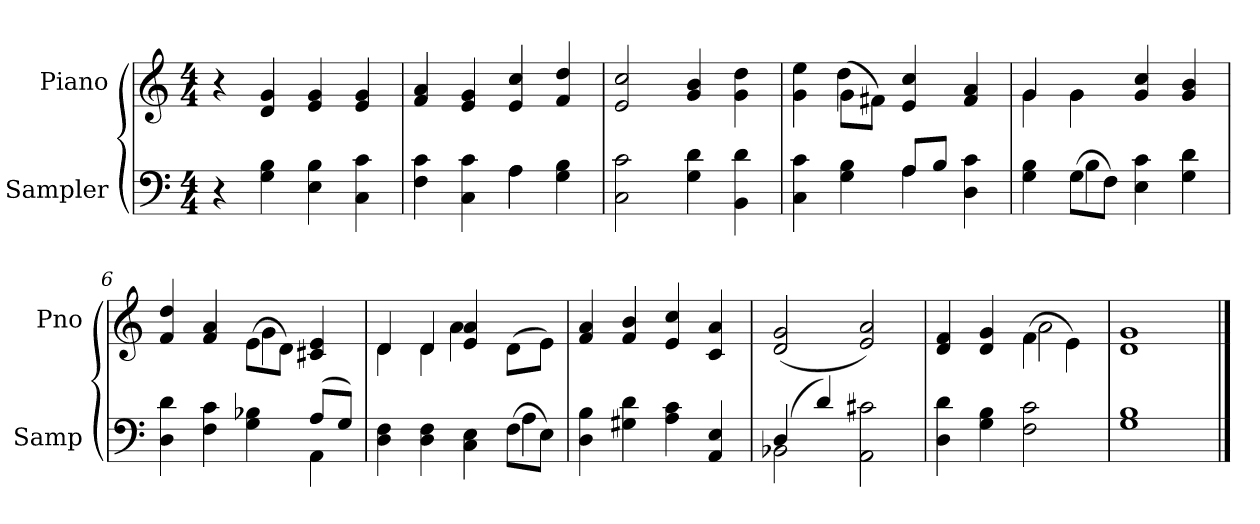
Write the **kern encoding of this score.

**kern	**kern
*part2	*part1
*staff2	*staff1
*I"Sampler	*I"Piano
*I'Samp	*I'Pno
*clefF4	*clefG2
*M4/4	*M4/4
=1	=1
4r	4r
4G 4B	4d 4g
4E 4B	4e 4g
4C 4c	4e 4g
=2	=2
*^	*
4F 4c	2ryy	4f 4a
4C 4c	.	4e 4g
4A\	4A	4e 4cc
4G 4B	4ryy	4f 4dd
*v	*v	*
=3	=3
2C 2c	2e 2cc
4G 4d	4g 4b
4BB 4d	4g 4dd
=4	=4
*^	*^
4C 4c	2ryy	4g 4ee	4ryy
4G 4B	.	(8g\L	4dd
.	.	8f#X\J)	.
8A/L	4A	4e 4cc	2ryy
8B/J	.	.	.
4D 4c	4ryy	4f# 4a	.
=5	=5	=5	=5
4G 4B	4ryy	4g/	4g
(8G\L	4B	4g\	4g
8F\J)	.	.	.
4E 4c	2ryy	4g 4cc	2ryy
4G 4d	.	4g 4b	.
=6	=6	=6	=6
4D 4d	2.ryy	4f 4dd	2ryy
4F 4c	.	4f 4a	.
4G 4B-X	.	(8e\L	4g
.	.	8d\J)	.
(8A/L	4AA	4c#X 4e	4ryy
8G/J)	.	.	.
=7	=7	=7	=7
4D 4F	2.ryy	4d/	4d
4D 4F	.	4d/	4d
4C 4E	.	4e 4a	4a
(8F\L	4A	(8d\L	4ryy
8E\J)	.	8e\J)	.
*v	*v	*	*
*	*v	*v
=8	=8
4D 4B	4f 4a
4G#X 4d	4f 4b
4A 4c	4e 4cc
4AA 4E	4c 4a
=9	=9
*^	*
(4D/	2BB-X	(2d 2g
4d/)	.	.
2AA 2c#X	2ryy	2e 2a)
*v	*v	*
=10	=10
*	*^
4D 4d	4d 4f	2ryy
4G 4B	4d 4g	.
2F 2c	(4f\	2a
.	4e\)	.
*	*v	*v
=11	=11
1G 1B	1d 1g
==	==
*-	*-
